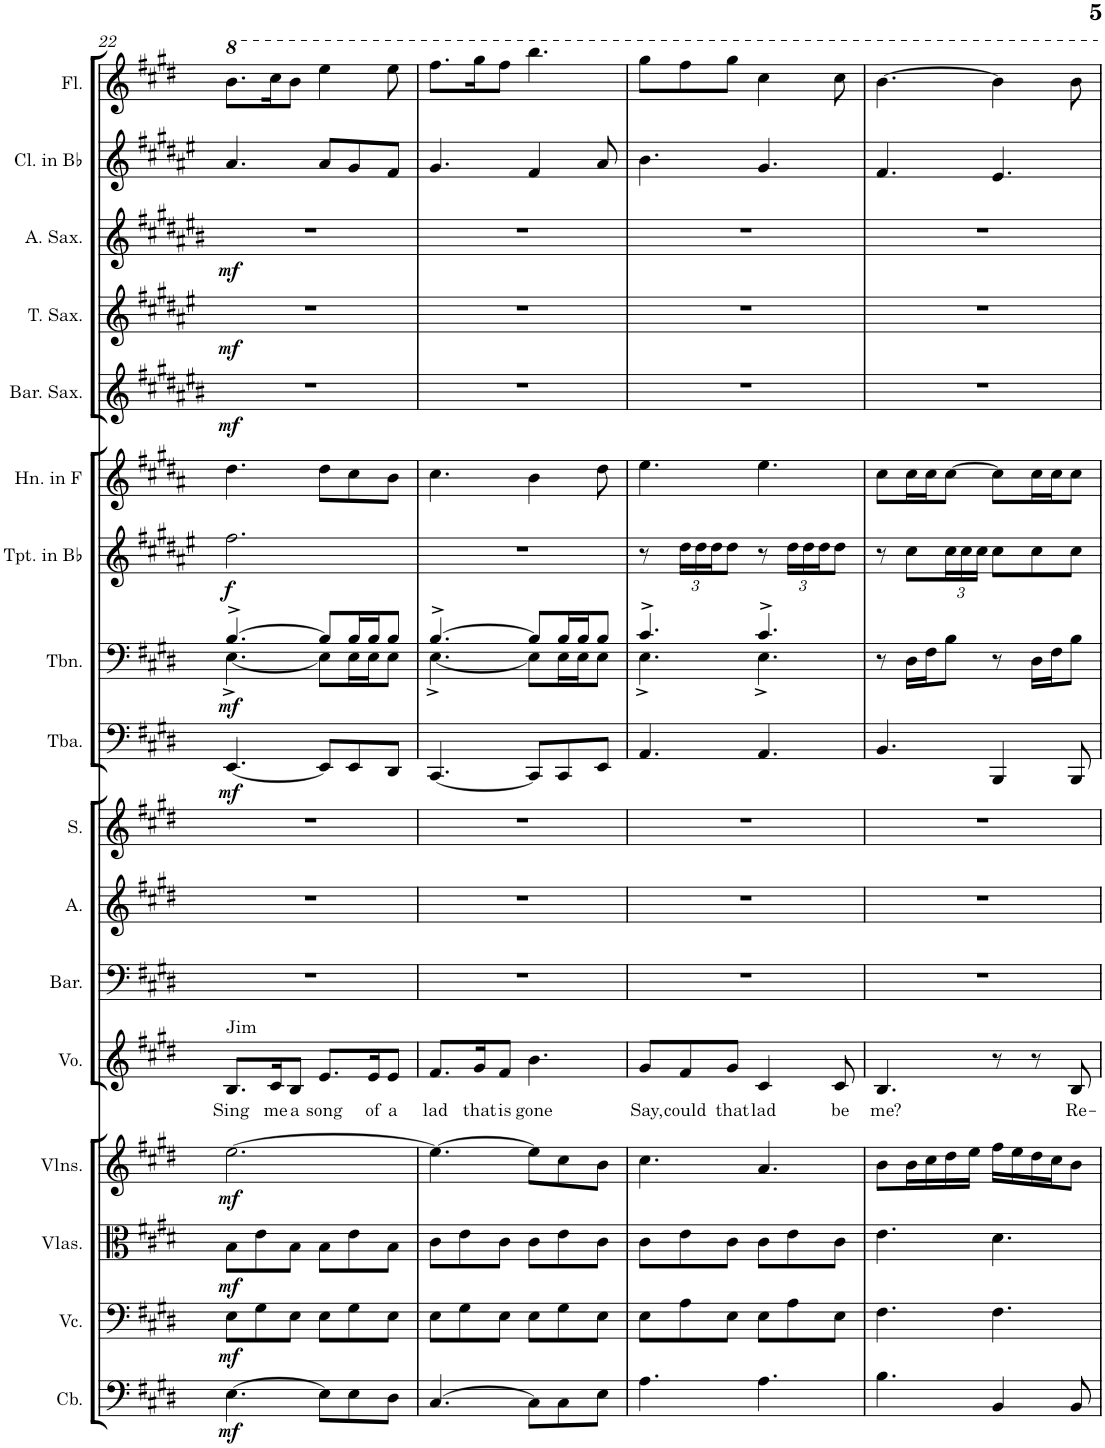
**kern	**dynam	**kern	**dynam	**kern	**dynam	**kern	**dynam	**kern	**text	**kern	**kern	**kern	**kern	**dynam	**kern	**dynam	**kern	**dynam	**kern	**kern	**dynam	**kern	**dynam	**kern	**dynam	**kern	**kern
*part17	*part17	*part16	*part16	*part15	*part15	*part14	*part14	*part13	*part13	*part12	*part11	*part10	*part9	*part9	*part8	*part8	*part7	*part7	*part6	*part5	*part5	*part4	*part4	*part3	*part3	*part2	*part1
*staff17	*staff17	*staff16	*staff16	*staff15	*staff15	*staff14	*staff14	*staff13	*staff13	*staff12	*staff11	*staff10	*staff9	*staff9	*staff8	*staff8	*staff7	*staff7	*staff6	*staff5	*staff5	*staff4	*staff4	*staff3	*staff3	*staff2	*staff1
*I"Contrabass	*	*I"Violoncello	*	*I"Violas	*	*I"Violins	*	*I"Voice	*	*I"Baritone	*I"Alto	*I"Soprano	*I"Tuba	*	*I"Trombone	*	*I"Trumpet in Bb	*	*I"Horn in F	*I"Baritone Saxophone	*	*I"Tenor Saxophone	*	*I"Alto Saxophone	*	*I"Clarinet in Bb	*I"Flute
*I'Cb.	*	*I'Vc.	*	*I'Vlas.	*	*I'Vlns.	*	*I'Vo.	*	*I'Bar.	*I'A.	*I'S.	*I'Tba.	*	*I'Tbn.	*	*I'Tpt. in Bb	*	*I'Hn. in F	*I'Bar. Sax.	*	*I'T. Sax.	*	*I'A. Sax.	*	*I'Cl. in Bb	*I'Fl.
!!LO:PB:g=z
*clefF4	*	*clefF4	*	*clefC3	*	*clefG2	*	*clefG2	*	*clefF4	*clefG2	*clefG2	*clefF4	*	*clefF4	*	*clefG2	*	*clefG2	*clefG2	*	*clefG2	*	*clefG2	*	*clefG2	*clefG2
*Trd7c12	*	*	*	*	*	*	*	*	*	*	*	*	*	*	*	*	*Trd1c2	*	*Trd4c7	*Trd12c21	*	*Trd8c14	*	*Trd5c9	*	*Trd1c2	*
*k[f#c#g#d#]	*	*k[f#c#g#d#]	*	*k[f#c#g#d#]	*	*k[f#c#g#d#]	*	*k[f#c#g#d#]	*	*k[f#c#g#d#]	*k[f#c#g#d#]	*k[f#c#g#d#]	*k[f#c#g#d#]	*	*k[f#c#g#d#]	*	*k[f#c#g#d#a#e#]	*	*k[f#c#g#d#a#]	*k[f#c#g#d#a#e#b#]	*	*k[f#c#g#d#a#e#]	*	*k[f#c#g#d#a#e#b#]	*	*k[f#c#g#d#a#e#]	*k[f#c#g#d#]
*M6/8	*	*M6/8	*	*M6/8	*	*M6/8	*	*M6/8	*	*M6/8	*M6/8	*M6/8	*M6/8	*	*M6/8	*	*M6/8	*	*M6/8	*M6/8	*	*M6/8	*	*M6/8	*	*M6/8	*M6/8
=22	=22	=22	=22	=22	=22	=22	=22	=22	=22	=22	=22	=22	=22	=22	=22	=22	=22	=22	=22	=22	=22	=22	=22	=22	=22	=22	=22
!	!	!	!	!	!	!	!	!LO:TX:a:t=Jim	!	!	!	!	!	!	!	!	!	!	!	!	!	!	!	!	!	!	!
!	!LO:DY:b	!	!LO:DY:b	!	!LO:DY:b	!	!LO:DY:b	!	!LO:LY:b	!	!	!	!	!LO:DY:b	!	!LO:DY:b	!	!LO:DY:b	!	!	!LO:DY:b	!	!LO:DY:b	!	!LO:DY:b	!	!
*	*	*	*	*	*	*	*	*	*	*	*	*	*	*	*^	*	*	*	*	*	*	*	*	*	*	*	*
[4.E\	mf	8E\L	mf	8B\L	mf	[2.ee\	mf	8.B/L	Sing	2.r	2.r	2.r	[4.EE/	mf	[4.B^/	[4.E^\	mf	2.ff#\	f	4.dd#\	2.r	mf	2.r	mf	2.r	mf	4.a#/	8.bb\L
.	.	8G#\	.	8e\	.	.	.	.	.	.	.	.	.	.	.	.	.	.	.	.	.	.	.	.	.	.	.	.
!	!	!	!	!	!	!	!	!	!LO:LY:b	!	!	!	!	!	!	!	!	!	!	!	!	!	!	!	!	!	!	!
.	.	.	.	.	.	.	.	16c#/K	me	.	.	.	.	.	.	.	.	.	.	.	.	.	.	.	.	.	.	16ccc#\K
!	!	!	!	!	!	!	!	!	!LO:LY:b	!	!	!	!	!	!	!	!	!	!	!	!	!	!	!	!	!	!	!
.	.	8E\J	.	8B\J	.	.	.	8B/J	a	.	.	.	.	.	.	.	.	.	.	.	.	.	.	.	.	.	.	8bb\J
!	!	!	!	!	!	!	!	!	!LO:LY:b	!	!	!	!	!	!	!	!	!	!	!	!	!	!	!	!	!	!	!
8E\L]	.	8E\L	.	8B\L	.	.	.	8.e/L	song	.	.	.	8EE/L]	.	8B/L]	8E\L]	.	.	.	8dd#\L	.	.	.	.	.	.	8a#/L	4eee\
8E\	.	8G#\	.	8e\	.	.	.	.	.	.	.	.	8EE/	.	16B/L	16E\L	.	.	.	8cc#\	.	.	.	.	.	.	8g#/	.
!	!	!	!	!	!	!	!	!	!LO:LY:b	!	!	!	!	!	!	!	!	!	!	!	!	!	!	!	!	!	!	!
.	.	.	.	.	.	.	.	16e/K	of	.	.	.	.	.	16B/J	16E\J	.	.	.	.	.	.	.	.	.	.	.	.
!	!	!	!	!	!	!	!	!	!LO:LY:b	!	!	!	!	!	!	!	!	!	!	!	!	!	!	!	!	!	!	!
8D#\J	.	8E\J	.	8B\J	.	.	.	8e/J	a	.	.	.	8DD#/J	.	8B/J	8E\J	.	.	.	8b\J	.	.	.	.	.	.	8f#/J	8eee\
=23	=23	=23	=23	=23	=23	=23	=23	=23	=23	=23	=23	=23	=23	=23	=23	=23	=23	=23	=23	=23	=23	=23	=23	=23	=23	=23	=23	=23
!	!	!	!	!	!	!	!	!	!LO:LY:b	!	!	!	!	!	!	!	!	!	!	!	!	!	!	!	!	!	!	!
[4.C#/	.	8E\L	.	8c#\L	.	4.ee\_	.	8.f#/L	lad	2.r	2.r	2.r	[4.CC#/	.	[4.B^/	[4.E^\	.	2.r	.	4.cc#\	2.r	.	2.r	.	2.r	.	4.g#/	8.fff#\L
.	.	8G#\	.	8e\	.	.	.	.	.	.	.	.	.	.	.	.	.	.	.	.	.	.	.	.	.	.	.	.
!	!	!	!	!	!	!	!	!	!LO:LY:b	!	!	!	!	!	!	!	!	!	!	!	!	!	!	!	!	!	!	!
.	.	.	.	.	.	.	.	16g#/K	that	.	.	.	.	.	.	.	.	.	.	.	.	.	.	.	.	.	.	16ggg#\K
!	!	!	!	!	!	!	!	!	!LO:LY:b	!	!	!	!	!	!	!	!	!	!	!	!	!	!	!	!	!	!	!
.	.	8E\J	.	8c#\J	.	.	.	8f#/J	is	.	.	.	.	.	.	.	.	.	.	.	.	.	.	.	.	.	.	8fff#\J
!	!	!	!	!	!	!	!	!	!LO:LY:b	!	!	!	!	!	!	!	!	!	!	!	!	!	!	!	!	!	!	!
8C#\L]	.	8E\L	.	8c#\L	.	8ee\L]	.	4.b\	gone	.	.	.	8CC#/L]	.	8B/L]	8E\L]	.	.	.	4b\	.	.	.	.	.	.	4f#/	4.bbb\
8C#\	.	8G#\	.	8e\	.	8cc#\	.	.	.	.	.	.	8CC#/	.	16B/L	16E\L	.	.	.	.	.	.	.	.	.	.	.	.
.	.	.	.	.	.	.	.	.	.	.	.	.	.	.	16B/J	16E\J	.	.	.	.	.	.	.	.	.	.	.	.
8E\J	.	8E\J	.	8c#\J	.	8b\J	.	.	.	.	.	.	8EE/J	.	8B/J	8E\J	.	.	.	8dd#\	.	.	.	.	.	.	8a#/	.
=24	=24	=24	=24	=24	=24	=24	=24	=24	=24	=24	=24	=24	=24	=24	=24	=24	=24	=24	=24	=24	=24	=24	=24	=24	=24	=24	=24	=24
!	!	!	!	!	!	!	!	!	!LO:LY:b	!	!	!	!	!	!	!	!	!	!	!	!	!	!	!	!	!	!	!
4.A\	.	8E\L	.	8c#\L	.	4.cc#\	.	8g#/L	Say,	2.r	2.r	2.r	4.AA/	.	4.c#^/	4.E^\	.	8r	.	4.ee\	2.r	.	2.r	.	2.r	.	4.b\	8ggg#\L
!	!	!	!	!	!	!	!	!	!LO:LY:b	!	!	!	!	!	!	!	!	!	!	!	!	!	!	!	!	!	!	!
*	*	*	*	*	*	*	*	*	*	*	*	*	*	*	*	*	*	*Xbrackettup	*	*	*	*	*	*	*	*	*	*
.	.	8A\	.	8e\	.	.	.	8f#/	could	.	.	.	.	.	.	.	.	24dd#\LL	.	.	.	.	.	.	.	.	.	8fff#\
.	.	.	.	.	.	.	.	.	.	.	.	.	.	.	.	.	.	24dd#\	.	.	.	.	.	.	.	.	.	.
.	.	.	.	.	.	.	.	.	.	.	.	.	.	.	.	.	.	24dd#\J	.	.	.	.	.	.	.	.	.	.
!	!	!	!	!	!	!	!	!	!LO:LY:b	!	!	!	!	!	!	!	!	!	!	!	!	!	!	!	!	!	!	!
.	.	8E\J	.	8c#\J	.	.	.	8g#/J	that	.	.	.	.	.	.	.	.	8dd#\J	.	.	.	.	.	.	.	.	.	8ggg#\J
!	!	!	!	!	!	!	!	!	!LO:LY:b	!	!	!	!	!	!	!	!	!	!	!	!	!	!	!	!	!	!	!
4.A\	.	8E\L	.	8c#\L	.	4.a/	.	4c#/	lad	.	.	.	4.AA/	.	4.c#^/	4.E^\	.	8r	.	4.ee\	.	.	.	.	.	.	4.g#/	4ccc#\
.	.	8A\	.	8e\	.	.	.	.	.	.	.	.	.	.	.	.	.	24dd#\LL	.	.	.	.	.	.	.	.	.	.
.	.	.	.	.	.	.	.	.	.	.	.	.	.	.	.	.	.	24dd#\	.	.	.	.	.	.	.	.	.	.
.	.	.	.	.	.	.	.	.	.	.	.	.	.	.	.	.	.	24dd#\J	.	.	.	.	.	.	.	.	.	.
!	!	!	!	!	!	!	!	!	!LO:LY:b	!	!	!	!	!	!	!	!	!	!	!	!	!	!	!	!	!	!	!
.	.	8E\J	.	8c#\J	.	.	.	8c#/	be	.	.	.	.	.	.	.	.	8dd#\J	.	.	.	.	.	.	.	.	.	8ccc#\
*	*	*	*	*	*	*	*	*	*	*	*	*	*	*	*v	*v	*	*	*	*	*	*	*	*	*	*	*	*
=25	=25	=25	=25	=25	=25	=25	=25	=25	=25	=25	=25	=25	=25	=25	=25	=25	=25	=25	=25	=25	=25	=25	=25	=25	=25	=25	=25
!	!	!	!	!	!	!	!	!	!LO:LY:b	!	!	!	!	!	!	!	!	!	!	!	!	!	!	!	!	!	!
4.B\	.	4.F#\	.	4.e\	.	8b\L	.	4.B/	me?	2.r	2.r	2.r	4.BB/	.	8r	.	8r	.	8cc#\L	2.r	.	2.r	.	2.r	.	4.f#/	[4.bb\
.	.	.	.	.	.	16b\L	.	.	.	.	.	.	.	.	16D#\LL	.	8cc#\L	.	16cc#\L	.	.	.	.	.	.	.	.
.	.	.	.	.	.	16cc#\	.	.	.	.	.	.	.	.	16F#\J	.	.	.	16cc#\J	.	.	.	.	.	.	.	.
.	.	.	.	.	.	16dd#\	.	.	.	.	.	.	.	.	8B\J	.	24cc#\L	.	[8cc#\J	.	.	.	.	.	.	.	.
.	.	.	.	.	.	.	.	.	.	.	.	.	.	.	.	.	24cc#\	.	.	.	.	.	.	.	.	.	.
.	.	.	.	.	.	16ee\JJ	.	.	.	.	.	.	.	.	.	.	.	.	.	.	.	.	.	.	.	.	.
.	.	.	.	.	.	.	.	.	.	.	.	.	.	.	.	.	24cc#\JJ	.	.	.	.	.	.	.	.	.	.
4BB/	.	4.F#\	.	4.d#\	.	16ff#\LL	.	8r	.	.	.	.	4BBB/	.	8r	.	8cc#\L	.	8cc#\L]	.	.	.	.	.	.	4.e#/	4bb\]
.	.	.	.	.	.	16ee\	.	.	.	.	.	.	.	.	.	.	.	.	.	.	.	.	.	.	.	.	.
.	.	.	.	.	.	16dd#\	.	8r	.	.	.	.	.	.	16D#\LL	.	8cc#\	.	16cc#\L	.	.	.	.	.	.	.	.
.	.	.	.	.	.	16cc#\J	.	.	.	.	.	.	.	.	16F#\J	.	.	.	16cc#\J	.	.	.	.	.	.	.	.
!	!	!	!	!	!	!	!	!	!LO:LY:b	!	!	!	!	!	!	!	!	!	!	!	!	!	!	!	!	!	!
8BB/	.	.	.	.	.	8b\J	.	8B/	Re-	.	.	.	8BBB/	.	8B\J	.	8cc#\J	.	8cc#\J	.	.	.	.	.	.	.	8bb\
=	=	=	=	=	=	=	=	=	=	=	=	=	=	=	=	=	=	=	=	=	=	=	=	=	=	=	=
*-	*-	*-	*-	*-	*-	*-	*-	*-	*-	*-	*-	*-	*-	*-	*-	*-	*-	*-	*-	*-	*-	*-	*-	*-	*-	*-	*-
